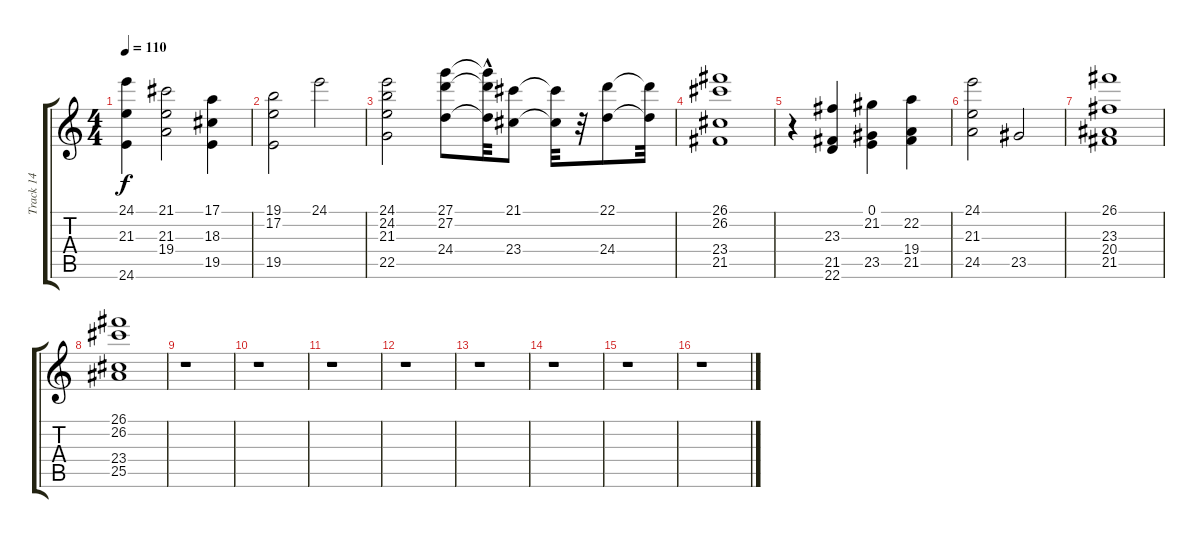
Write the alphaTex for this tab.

\track ("Track 14" "Track 14") {instrument stringensemble1}
\staff {score tabs}
\tuning (E4 B3 G3 D3 A2 E2) {hide}
\ts (4 4)
\tempo 110
\clef g2
\ks c
(24.1 21.3 24.6).4{dy f} (21.1 21.3 19.4).2 (17.1 18.3 19.5).4 |
(19.1 17.2 19.5).2 24.1.2 |
(24.1 24.2 21.3 22.5).2 (27.1 27.2 24.4).8 (27.1{hac t} 27.2{t} 24.4{t}).32 (21.1 23.4).8 (21.1{t} 23.4{t}).32 r.32 (22.1 24.4).8 (22.1{t} 24.4{t}).32 |
(26.1 26.2 23.4 21.5).1 |
r.4 (23.3 21.5 22.6).4 (0.1 21.2 23.5).4 (22.2 19.4 21.5).4 |
(24.1 21.3 24.5).2 23.5.2 |
(26.1 23.3 20.4 21.5).1 |
(26.1 26.2 23.4 25.5).1 |
r.1 |
r.1 |
r.1 |
r.1 |
r.1 |
r.1 |
r.1 |
r.1
